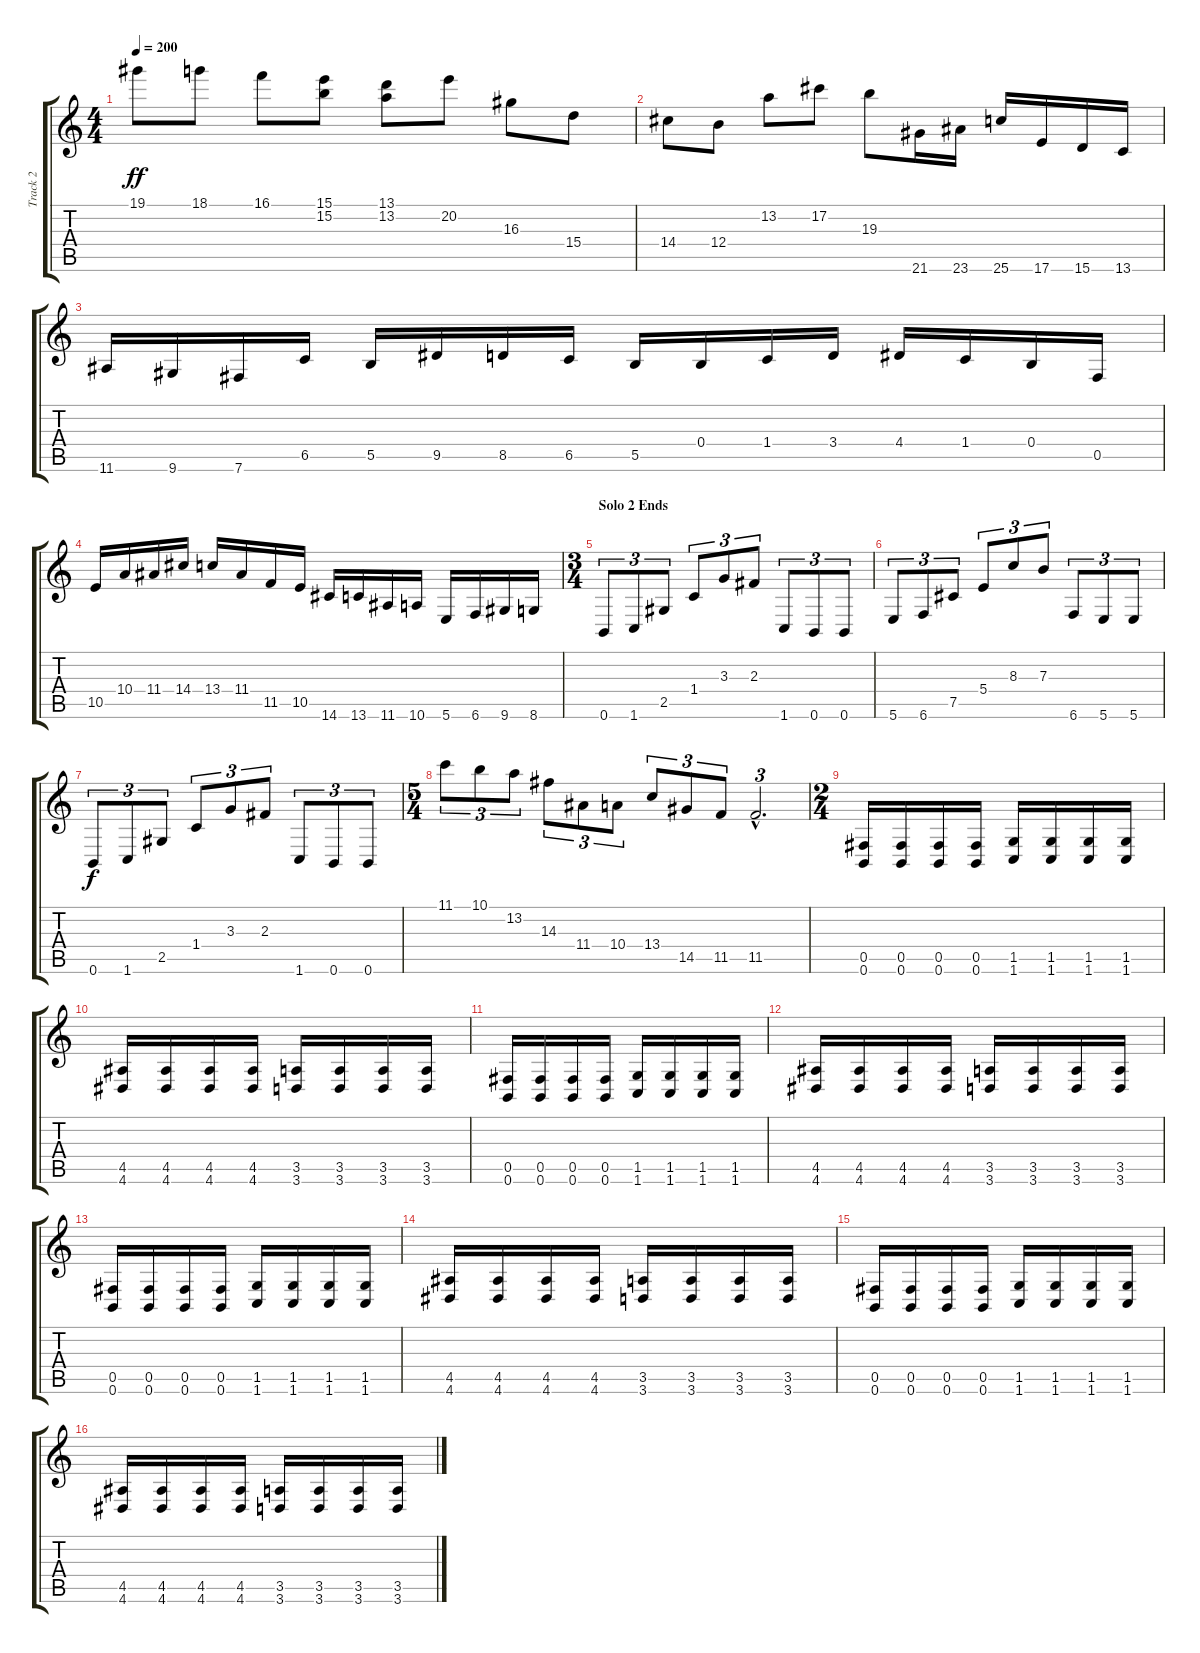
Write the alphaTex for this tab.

\track ("Track 2" "Track 2") {instrument overdrivenguitar}
\staff {score tabs}
\tuning (Db4 Ab3 E3 B2 Gb2 B1) {hide}
\ts (4 4)
\tempo 200
\clef g2
\ks c
19.1.8{dy ff} 18.1.8 16.1.8 (15.1 15.2).8 (13.1 13.2).8 20.2.8 16.3.8 15.4.8 |
14.4.8 12.4.8 13.2.8 17.2.8 19.3.8 21.6.16 23.6.16 25.6.16 17.6.16 15.6.16 13.6.16 |
11.6.16 9.6.16 7.6.16 6.5.16 5.5.16 9.5.16 8.5.16 6.5.16 5.5.16 0.4.16 1.4.16 3.4.16 4.4.16 1.4.16 0.4.16 0.5.16 |
10.5.16 10.4.16 11.4.16 14.4.16 13.4.16 11.4.16 11.5.16 10.5.16 14.6.16 13.6.16 11.6.16 10.6.16 5.6.16 6.6.16 9.6.16 8.6.16 |
\ts (3 4)
\section ("" "Solo 2 Ends")
0.6.8{tu (3 2)} 1.6.8{tu (3 2)} 2.5.8{tu (3 2)} 1.4.8{tu (3 2)} 3.3.8{tu (3 2)} 2.3.8{tu (3 2)} 1.6.8{tu (3 2)} 0.6.8{tu (3 2)} 0.6.8{tu (3 2)} |
5.6.8{tu (3 2)} 6.6.8{tu (3 2)} 7.5.8{tu (3 2)} 5.4.8{tu (3 2)} 8.3.8{tu (3 2)} 7.3.8{tu (3 2)} 6.6.8{tu (3 2)} 5.6.8{tu (3 2)} 5.6.8{tu (3 2)} |
0.6.8{tu (3 2) dy f} 1.6.8{tu (3 2)} 2.5.8{tu (3 2)} 1.4.8{tu (3 2)} 3.3.8{tu (3 2)} 2.3.8{tu (3 2)} 1.6.8{tu (3 2)} 0.6.8{tu (3 2)} 0.6.8{tu (3 2)} |
\ts (5 4)
11.1.8{tu (3 2)} 10.1.8{tu (3 2)} 13.2.8{tu (3 2)} 14.3.8{tu (3 2)} 11.4.8{tu (3 2)} 10.4.8{tu (3 2)} 13.4.8{tu (3 2)} 14.5.8{tu (3 2)} 11.5.8{tu (3 2)} 11.5{hac}.2{d tu (3 2)} |
\ts (2 4)
(0.5 0.6).16 (0.5 0.6).16 (0.5 0.6).16 (0.5 0.6).16 (1.5 1.6).16 (1.5 1.6).16 (1.5 1.6).16 (1.5 1.6).16 |
(4.5 4.6).16 (4.5 4.6).16 (4.5 4.6).16 (4.5 4.6).16 (3.5 3.6).16 (3.5 3.6).16 (3.5 3.6).16 (3.5 3.6).16 |
(0.5 0.6).16 (0.5 0.6).16 (0.5 0.6).16 (0.5 0.6).16 (1.5 1.6).16 (1.5 1.6).16 (1.5 1.6).16 (1.5 1.6).16 |
(4.5 4.6).16 (4.5 4.6).16 (4.5 4.6).16 (4.5 4.6).16 (3.5 3.6).16 (3.5 3.6).16 (3.5 3.6).16 (3.5 3.6).16 |
(0.5 0.6).16 (0.5 0.6).16 (0.5 0.6).16 (0.5 0.6).16 (1.5 1.6).16 (1.5 1.6).16 (1.5 1.6).16 (1.5 1.6).16 |
(4.5 4.6).16 (4.5 4.6).16 (4.5 4.6).16 (4.5 4.6).16 (3.5 3.6).16 (3.5 3.6).16 (3.5 3.6).16 (3.5 3.6).16 |
(0.5 0.6).16 (0.5 0.6).16 (0.5 0.6).16 (0.5 0.6).16 (1.5 1.6).16 (1.5 1.6).16 (1.5 1.6).16 (1.5 1.6).16 |
(4.5 4.6).16 (4.5 4.6).16 (4.5 4.6).16 (4.5 4.6).16 (3.5 3.6).16 (3.5 3.6).16 (3.5 3.6).16 (3.5 3.6).16
